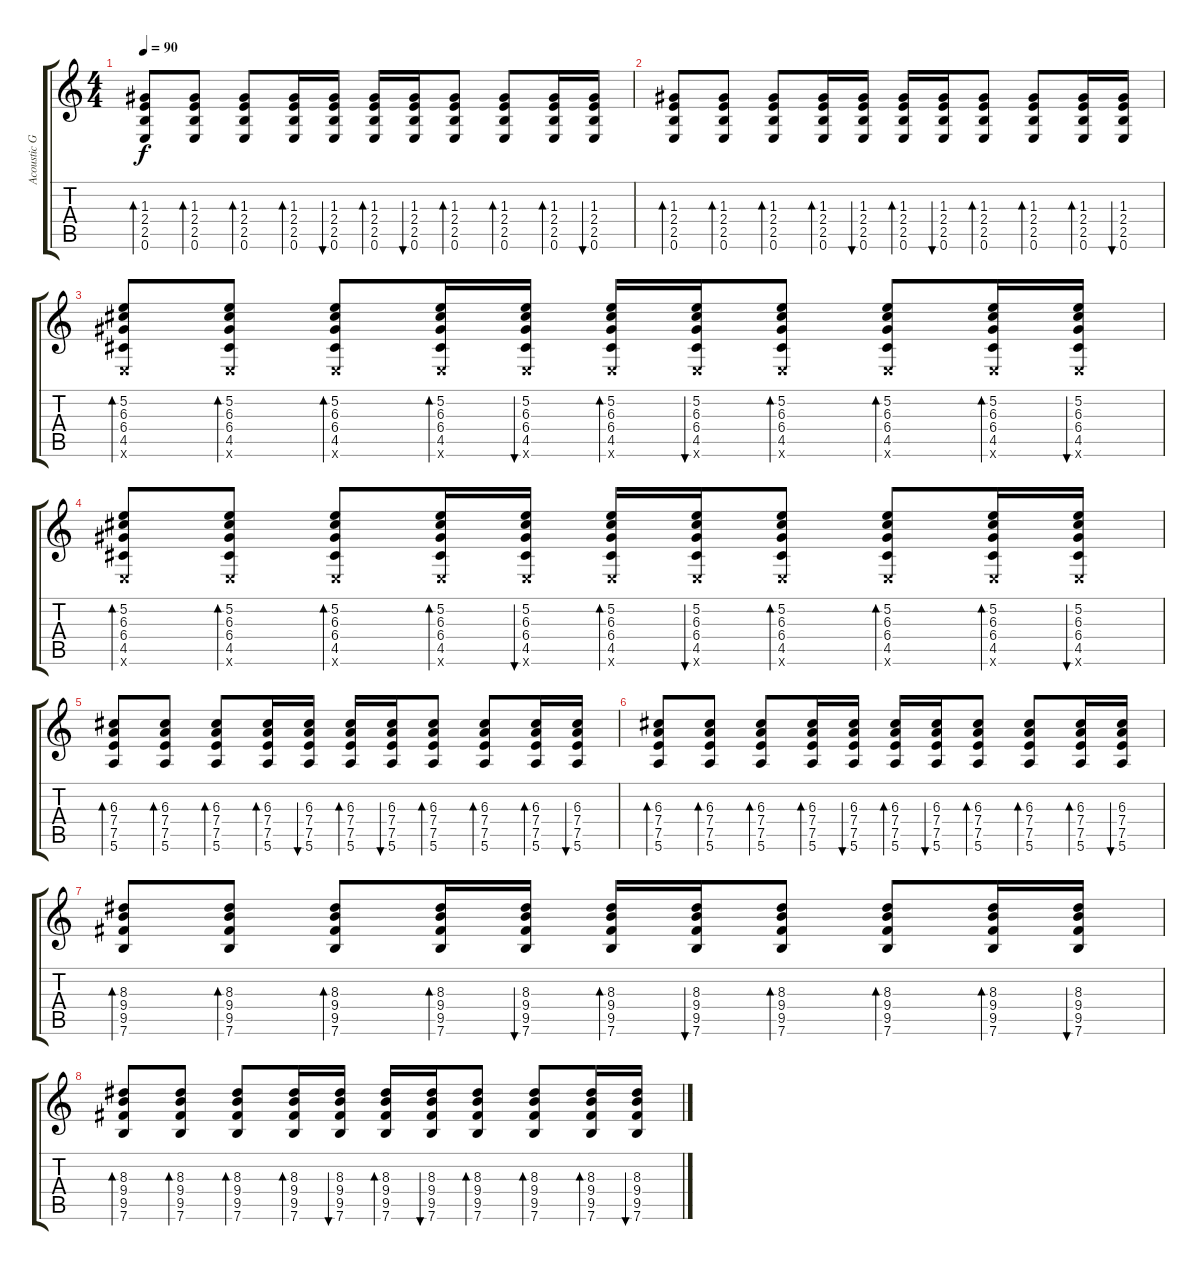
\track ("Acoustic Guitar" "Acoustic G") {instrument acousticguitarsteel}
\staff {score tabs}
\tuning (E4 B3 G3 D3 A2 E2) {hide}
\ts (4 4)
\tempo 90
\clef g2
\ks c
(1.3 2.4 2.5 0.6).8{bd 30 dy f} (1.3 2.4 2.5 0.6).8{bd 30} (1.3 2.4 2.5 0.6).8{bd 30} (1.3 2.4 2.5 0.6).16{bd 30} (1.3 2.4 2.5 0.6).16{bu 30} (1.3 2.4 2.5 0.6).16{bd 30} (1.3 2.4 2.5 0.6).16{bu 30} (1.3 2.4 2.5 0.6).8{bd 30} (1.3 2.4 2.5 0.6).8{bd 30} (1.3 2.4 2.5 0.6).16{bd 30} (1.3 2.4 2.5 0.6).16{bu 30} |
(1.3 2.4 2.5 0.6).8{bd 30} (1.3 2.4 2.5 0.6).8{bd 30} (1.3 2.4 2.5 0.6).8{bd 30} (1.3 2.4 2.5 0.6).16{bd 30} (1.3 2.4 2.5 0.6).16{bu 480} (1.3 2.4 2.5 0.6).16{bd 30} (1.3 2.4 2.5 0.6).16{bu 480} (1.3 2.4 2.5 0.6).8{bd 30} (1.3 2.4 2.5 0.6).8{bd 30} (1.3 2.4 2.5 0.6).16{bd 30} (1.3 2.4 2.5 0.6).16{bu 480} |
(5.2 6.3 6.4 4.5 0.6{x}).8{bd 30} (5.2 6.3 6.4 4.5 0.6{x}).8{bd 30} (5.2 6.3 6.4 4.5 0.6{x}).8{bd 30} (5.2 6.3 6.4 4.5 0.6{x}).16{bd 30} (5.2 6.3 6.4 4.5 0.6{x}).16{bu 480} (5.2 6.3 6.4 4.5 0.6{x}).16{bd 30} (5.2 6.3 6.4 4.5 0.6{x}).16{bu 480} (5.2 6.3 6.4 4.5 0.6{x}).8{bd 30} (5.2 6.3 6.4 4.5 0.6{x}).8{bd 30} (5.2 6.3 6.4 4.5 0.6{x}).16{bd 30} (5.2 6.3 6.4 4.5 0.6{x}).16{bu 480} |
(5.2 6.3 6.4 4.5 0.6{x}).8{bd 30} (5.2 6.3 6.4 4.5 0.6{x}).8{bd 30} (5.2 6.3 6.4 4.5 0.6{x}).8{bd 30} (5.2 6.3 6.4 4.5 0.6{x}).16{bd 30} (5.2 6.3 6.4 4.5 0.6{x}).16{bu 480} (5.2 6.3 6.4 4.5 0.6{x}).16{bd 30} (5.2 6.3 6.4 4.5 0.6{x}).16{bu 480} (5.2 6.3 6.4 4.5 0.6{x}).8{bd 30} (5.2 6.3 6.4 4.5 0.6{x}).8{bd 30} (5.2 6.3 6.4 4.5 0.6{x}).16{bd 30} (5.2 6.3 6.4 4.5 0.6{x}).16{bu 480} |
(6.3 7.4 7.5 5.6).8{bd 30} (6.3 7.4 7.5 5.6).8{bd 30} (6.3 7.4 7.5 5.6).8{bd 30} (6.3 7.4 7.5 5.6).16{bd 30} (6.3 7.4 7.5 5.6).16{bu 480} (6.3 7.4 7.5 5.6).16{bd 30} (6.3 7.4 7.5 5.6).16{bu 480} (6.3 7.4 7.5 5.6).8{bd 30} (6.3 7.4 7.5 5.6).8{bd 30} (6.3 7.4 7.5 5.6).16{bd 30} (6.3 7.4 7.5 5.6).16{bu 480} |
(6.3 7.4 7.5 5.6).8{bd 30} (6.3 7.4 7.5 5.6).8{bd 30} (6.3 7.4 7.5 5.6).8{bd 30} (6.3 7.4 7.5 5.6).16{bd 30} (6.3 7.4 7.5 5.6).16{bu 480} (6.3 7.4 7.5 5.6).16{bd 30} (6.3 7.4 7.5 5.6).16{bu 480} (6.3 7.4 7.5 5.6).8{bd 30} (6.3 7.4 7.5 5.6).8{bd 30} (6.3 7.4 7.5 5.6).16{bd 30} (6.3 7.4 7.5 5.6).16{bu 480} |
(8.3 9.4 9.5 7.6).8{bd 30} (8.3 9.4 9.5 7.6).8{bd 30} (8.3 9.4 9.5 7.6).8{bd 30} (8.3 9.4 9.5 7.6).16{bd 30} (8.3 9.4 9.5 7.6).16{bu 480} (8.3 9.4 9.5 7.6).16{bd 30} (8.3 9.4 9.5 7.6).16{bu 480} (8.3 9.4 9.5 7.6).8{bd 30} (8.3 9.4 9.5 7.6).8{bd 30} (8.3 9.4 9.5 7.6).16{bd 30} (8.3 9.4 9.5 7.6).16{bu 480} |
(8.3 9.4 9.5 7.6).8{bd 30} (8.3 9.4 9.5 7.6).8{bd 30} (8.3 9.4 9.5 7.6).8{bd 30} (8.3 9.4 9.5 7.6).16{bd 30} (8.3 9.4 9.5 7.6).16{bu 480} (8.3 9.4 9.5 7.6).16{bd 30} (8.3 9.4 9.5 7.6).16{bu 480} (8.3 9.4 9.5 7.6).8{bd 30} (8.3 9.4 9.5 7.6).8{bd 30} (8.3 9.4 9.5 7.6).16{bd 30} (8.3 9.4 9.5 7.6).16{bu 480}
